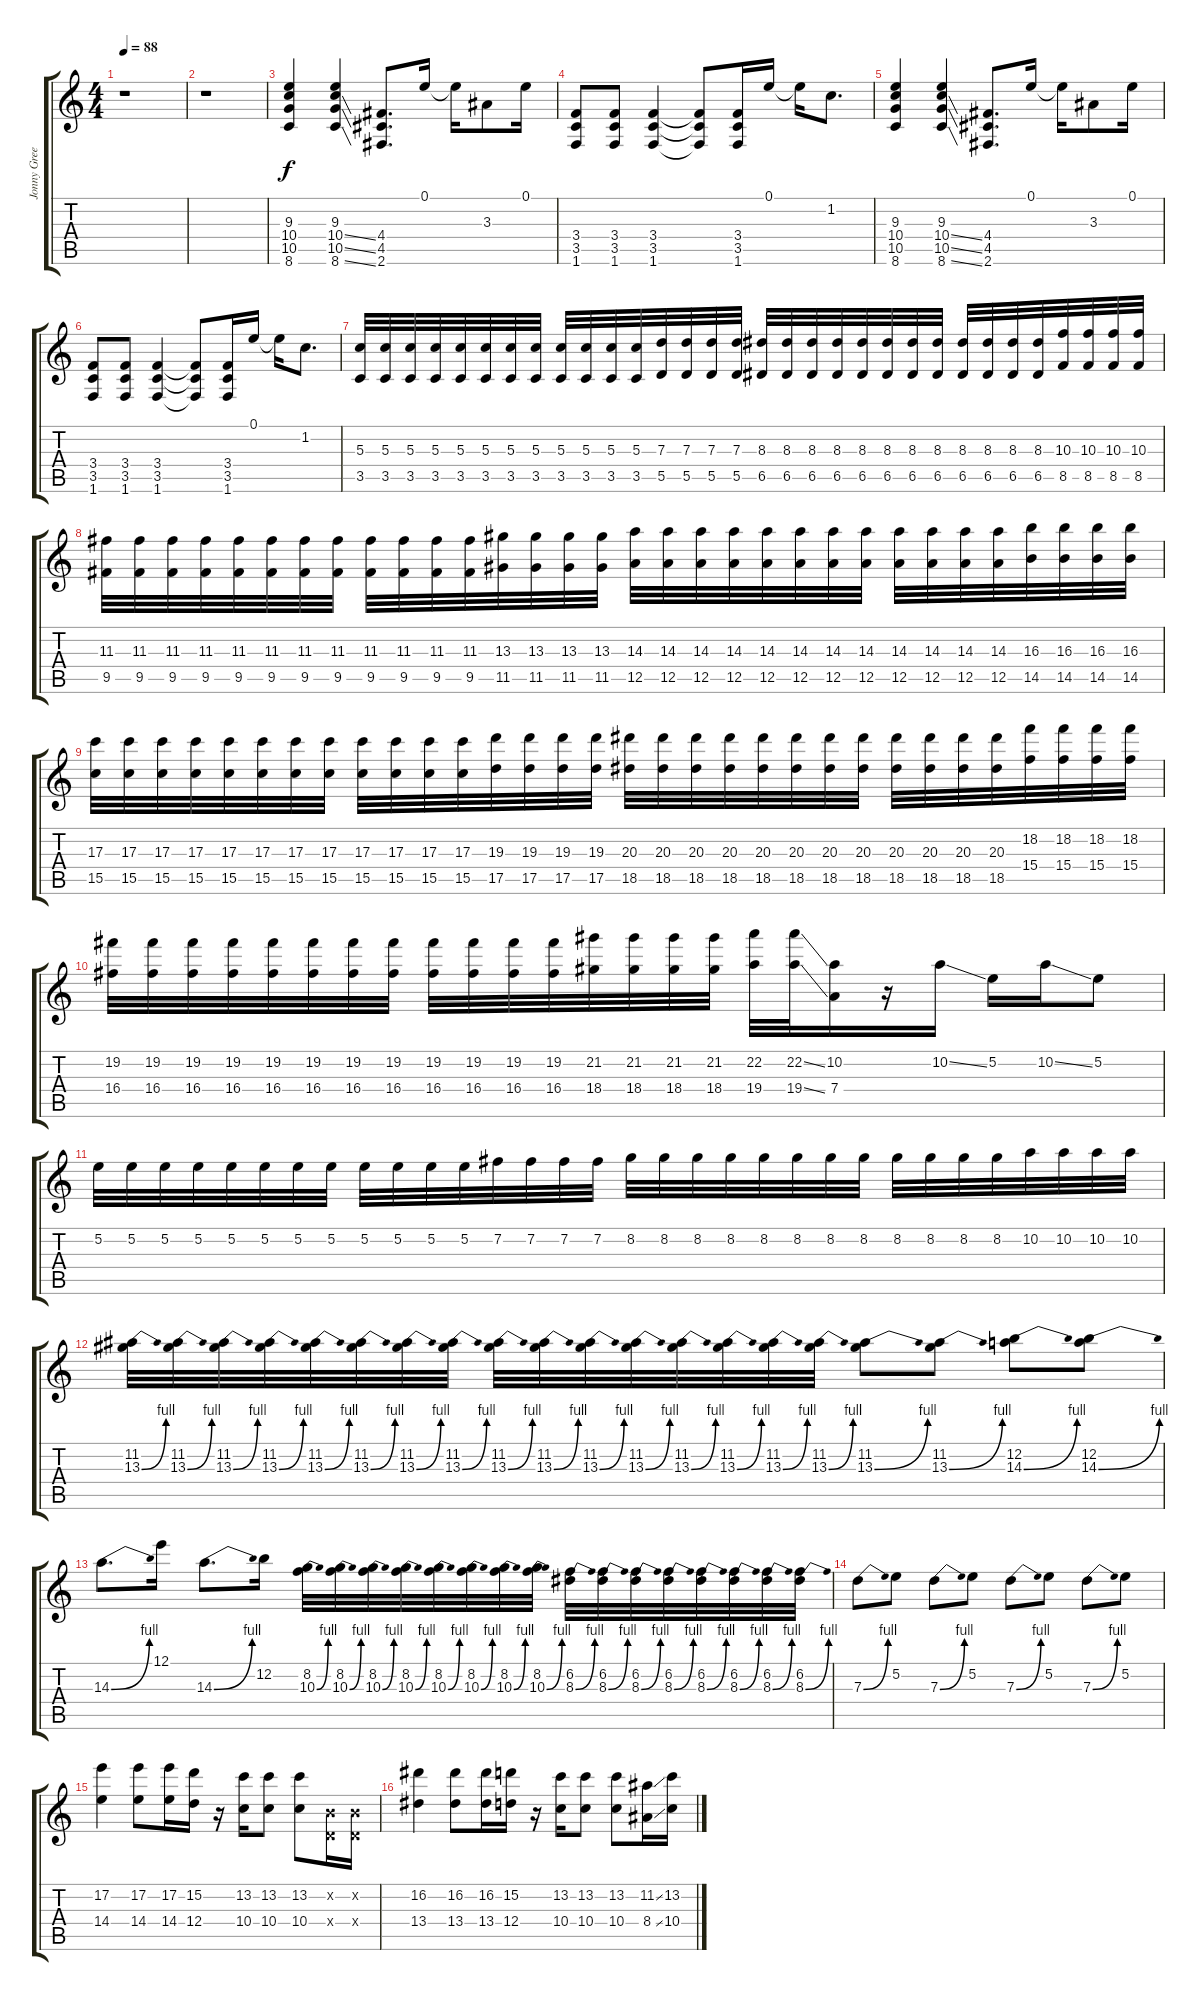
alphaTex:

\track ("Jonny Greenwood" "Jonny Gree") {instrument distortionguitar}
\staff {score tabs}
\tuning (E4 B3 G3 D3 A2 E2) {hide}
\ts (4 4)
\tempo 88
\clef g2
\ks c
r.1{dy f} |
r.1 |
(9.3 10.4 10.5 8.6).4 (9.3 10.4{ss} 10.5{ss} 8.6{ss}).4 (4.4 4.5 2.6).8{d} 0.1.16 0.1{t}.16 3.3.8 0.1.16 |
(3.4 3.5 1.6).8 (3.4 3.5 1.6).8 (3.4 3.5 1.6).4 (3.4{t} 3.5{t} 1.6{t}).8 (3.4 3.5 1.6).16 0.1.16 0.1{t}.16 1.2.8{d} |
(9.3 10.4 10.5 8.6).4 (9.3 10.4{ss} 10.5{ss} 8.6{ss}).4 (4.4 4.5 2.6).8{d} 0.1.16 0.1{t}.16 3.3.8 0.1.16 |
(3.4 3.5 1.6).8 (3.4 3.5 1.6).8 (3.4 3.5 1.6).4 (3.4{t} 3.5{t} 1.6{t}).8 (3.4 3.5 1.6).16 0.1.16 0.1{t}.16 1.2.8{d} |
(5.3 3.5).32 (5.3 3.5).32 (5.3 3.5).32 (5.3 3.5).32 (5.3 3.5).32 (5.3 3.5).32 (5.3 3.5).32 (5.3 3.5).32 (5.3 3.5).32 (5.3 3.5).32 (5.3 3.5).32 (5.3 3.5).32 (7.3 5.5).32 (7.3 5.5).32 (7.3 5.5).32 (7.3 5.5).32 (8.3 6.5).32 (8.3 6.5).32 (8.3 6.5).32 (8.3 6.5).32 (8.3 6.5).32 (8.3 6.5).32 (8.3 6.5).32 (8.3 6.5).32 (8.3 6.5).32 (8.3 6.5).32 (8.3 6.5).32 (8.3 6.5).32 (10.3 8.5).32 (10.3 8.5).32 (10.3 8.5).32 (10.3 8.5).32 |
(11.3 9.5).32 (11.3 9.5).32 (11.3 9.5).32 (11.3 9.5).32 (11.3 9.5).32 (11.3 9.5).32 (11.3 9.5).32 (11.3 9.5).32 (11.3 9.5).32 (11.3 9.5).32 (11.3 9.5).32 (11.3 9.5).32 (13.3 11.5).32 (13.3 11.5).32 (13.3 11.5).32 (13.3 11.5).32 (14.3 12.5).32 (14.3 12.5).32 (14.3 12.5).32 (14.3 12.5).32 (14.3 12.5).32 (14.3 12.5).32 (14.3 12.5).32 (14.3 12.5).32 (14.3 12.5).32 (14.3 12.5).32 (14.3 12.5).32 (14.3 12.5).32 (16.3 14.5).32 (16.3 14.5).32 (16.3 14.5).32 (16.3 14.5).32 |
(17.3 15.5).32 (17.3 15.5).32 (17.3 15.5).32 (17.3 15.5).32 (17.3 15.5).32 (17.3 15.5).32 (17.3 15.5).32 (17.3 15.5).32 (17.3 15.5).32 (17.3 15.5).32 (17.3 15.5).32 (17.3 15.5).32 (19.3 17.5).32 (19.3 17.5).32 (19.3 17.5).32 (19.3 17.5).32 (20.3 18.5).32 (20.3 18.5).32 (20.3 18.5).32 (20.3 18.5).32 (20.3 18.5).32 (20.3 18.5).32 (20.3 18.5).32 (20.3 18.5).32 (20.3 18.5).32 (20.3 18.5).32 (20.3 18.5).32 (20.3 18.5).32 (18.2 15.4).32 (18.2 15.4).32 (18.2 15.4).32 (18.2 15.4).32 |
(19.2 16.4).32 (19.2 16.4).32 (19.2 16.4).32 (19.2 16.4).32 (19.2 16.4).32 (19.2 16.4).32 (19.2 16.4).32 (19.2 16.4).32 (19.2 16.4).32 (19.2 16.4).32 (19.2 16.4).32 (19.2 16.4).32 (21.2 18.4).32 (21.2 18.4).32 (21.2 18.4).32 (21.2 18.4).32 (22.2 19.4).32 (22.2{ss} 19.4{ss}).32 (10.2 7.4).16 r.16 10.2{ss}.16 5.2.16 10.2{ss}.16 5.2.8 |
5.2.32 5.2.32 5.2.32 5.2.32 5.2.32 5.2.32 5.2.32 5.2.32 5.2.32 5.2.32 5.2.32 5.2.32 7.2.32 7.2.32 7.2.32 7.2.32 8.2.32 8.2.32 8.2.32 8.2.32 8.2.32 8.2.32 8.2.32 8.2.32 8.2.32 8.2.32 8.2.32 8.2.32 10.2.32 10.2.32 10.2.32 10.2.32 |
(11.2 13.3{be (bend 0 0 60 4)}).32 (11.2 13.3{be (bend 0 0 60 4)}).32 (11.2 13.3{be (bend 0 0 60 4)}).32 (11.2 13.3{be (bend 0 0 60 4)}).32 (11.2 13.3{be (bend 0 0 60 4)}).32 (11.2 13.3{be (bend 0 0 60 4)}).32 (11.2 13.3{be (bend 0 0 60 4)}).32 (11.2 13.3{be (bend 0 0 60 4)}).32 (11.2 13.3{be (bend 0 0 60 4)}).32 (11.2 13.3{be (bend 0 0 60 4)}).32 (11.2 13.3{be (bend 0 0 60 4)}).32 (11.2 13.3{be (bend 0 0 60 4)}).32 (11.2 13.3{be (bend 0 0 60 4)}).32 (11.2 13.3{be (bend 0 0 60 4)}).32 (11.2 13.3{be (bend 0 0 60 4)}).32 (11.2 13.3{be (bend 0 0 60 4)}).32 (11.2 13.3{be (bend 0 0 60 4)}).8 (11.2 13.3{be (bend 0 0 60 4)}).8 (12.2 14.3{be (bend 0 0 60 4)}).8 (12.2 14.3{be (bend 0 0 60 4)}).8 |
14.3{be (bend 0 0 60 4)}.8{d} 12.1.16 14.3{be (bend 0 0 60 4)}.8{d} 12.2.16 (8.2 10.3{be (bend 0 0 60 4)}).32 (8.2 10.3{be (bend 0 0 60 4)}).32 (8.2 10.3{be (bend 0 0 60 4)}).32 (8.2 10.3{be (bend 0 0 60 4)}).32 (8.2 10.3{be (bend 0 0 60 4)}).32 (8.2 10.3{be (bend 0 0 60 4)}).32 (8.2 10.3{be (bend 0 0 60 4)}).32 (8.2 10.3{be (bend 0 0 60 4)}).32 (6.2 8.3{be (bend 0 0 60 4)}).32 (6.2 8.3{be (bend 0 0 60 4)}).32 (6.2 8.3{be (bend 0 0 60 4)}).32 (6.2 8.3{be (bend 0 0 60 4)}).32 (6.2 8.3{be (bend 0 0 60 4)}).32 (6.2 8.3{be (bend 0 0 60 4)}).32 (6.2 8.3{be (bend 0 0 60 4)}).32 (6.2 8.3{be (bend 0 0 60 4)}).32 |
7.3{be (bend 0 0 60 4)}.8 5.2.8 7.3{be (bend 0 0 60 4)}.8 5.2.8 7.3{be (bend 0 0 60 4)}.8 5.2.8 7.3{be (bend 0 0 60 4)}.8 5.2.8 |
(17.2 14.4).4 (17.2 14.4).8 (17.2 14.4).16 (15.2 12.4).16 r.16 (13.2 10.4).16 (13.2 10.4).8 (13.2 10.4).8 (0.2{x} 0.4{x}).16 (0.2{x} 0.4{x}).16 |
(16.2 13.4).4 (16.2 13.4).8 (16.2 13.4).16 (15.2 12.4).16 r.16 (13.2 10.4).16 (13.2 10.4).8 (13.2 10.4).8 (11.2{ss} 8.4{ss}).16 (13.2 10.4).16
